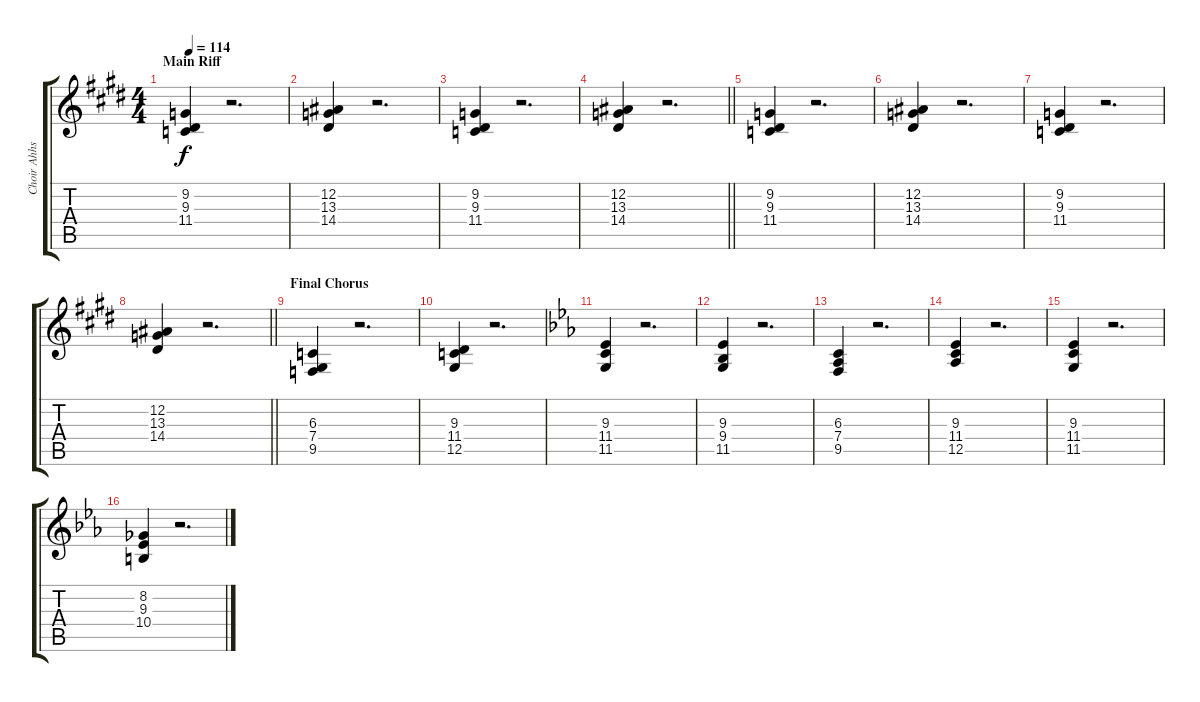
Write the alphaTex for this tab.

\track ("Choir Ahhs" "Choir Ahhs") {instrument choiraahs}
\staff {score tabs}
\tuning (Eb4 Bb3 Gb3 Db3 Ab2 Eb2) {hide}
\ts (4 4)
\section ("" "Main Riff")
\tempo 114
\clef g2
\ks c#minor
(9.2 9.3 11.4).4{dy f} r.2{d} |
(12.2 13.3 14.4).4 r.2{d} |
\ks e
(9.2 9.3 11.4).4 r.2{d} |
\barLineRight lightlight
\ks c#minor
(12.2 13.3 14.4).4 r.2{d} |
(9.2 9.3 11.4).4 r.2{d} |
(12.2 13.3 14.4).4 r.2{d} |
\ks e
(9.2 9.3 11.4).4 r.2{d} |
\barLineRight lightlight
\ks c#minor
(12.2 13.3 14.4).4 r.2{d} |
\section ("" "Final Chorus")
\ks e
(6.3 7.4 9.5).4 r.2{d} |
\ks c#minor
(9.3 11.4 12.5).4 r.2{d} |
\ks eb
(9.3 11.4 11.5).4 r.2{d} |
(9.3 9.4 11.5).4 r.2{d} |
(6.3 7.4 9.5).4 r.2{d} |
(9.3 11.4 12.5).4 r.2{d} |
(9.3 11.4 11.5).4 r.2{d} |
(8.2 9.3 10.4).4 r.2{d}
